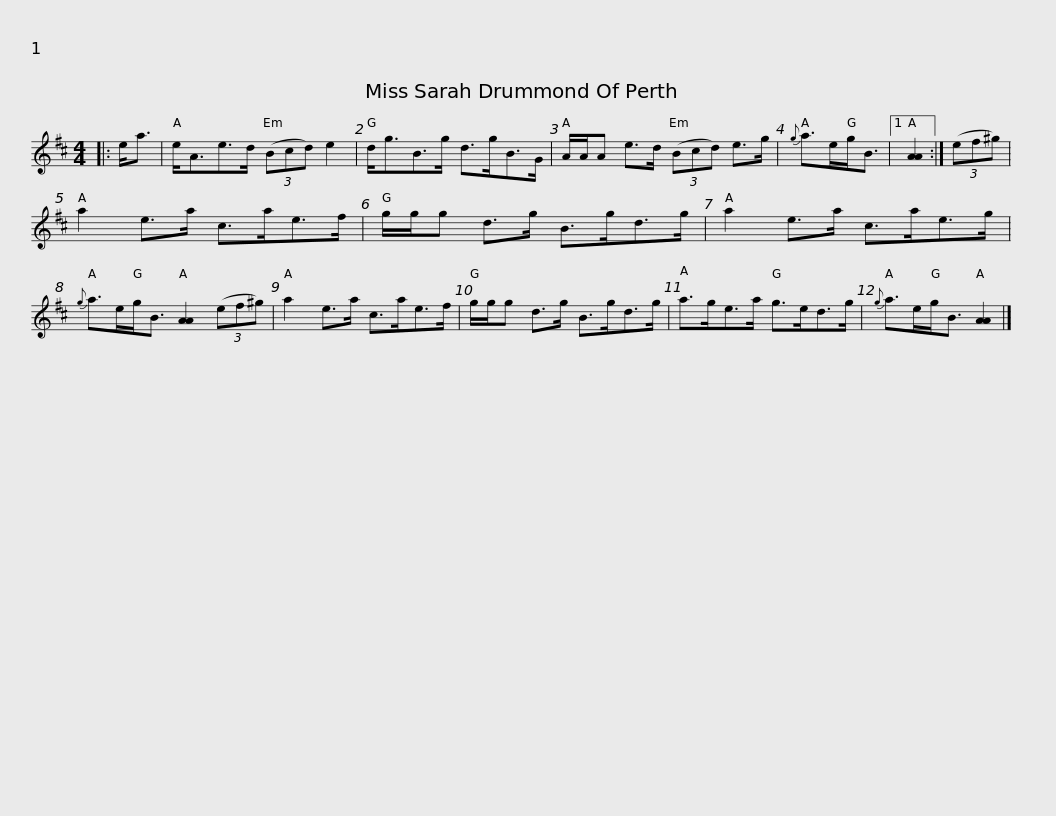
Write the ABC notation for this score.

X:1
L:1/8
M:4/4
I:linebreak $
K:D
V:1 treble
V:1
|: e<a | e<Ae>d (3(Bcd) e2 | d<gB>g d>gB>G | A/A/A e>d (3(Bcd) e>g |{g} a>eg<B |1 %5
 [AA]2 :|$ (3(ef^g) | a2 e>a c>ae>f | g/g/g d>g B>gd>g | a2 e>a c>ae>g | %10
{g} a>eg<B [AA]2 (3(ef^g) |$ a2 e>a c>ae>f | g/g/g d>g B>gd>g | a>ge>a g>ed>g |{g} a>eg<B [AA]2 |] %15
